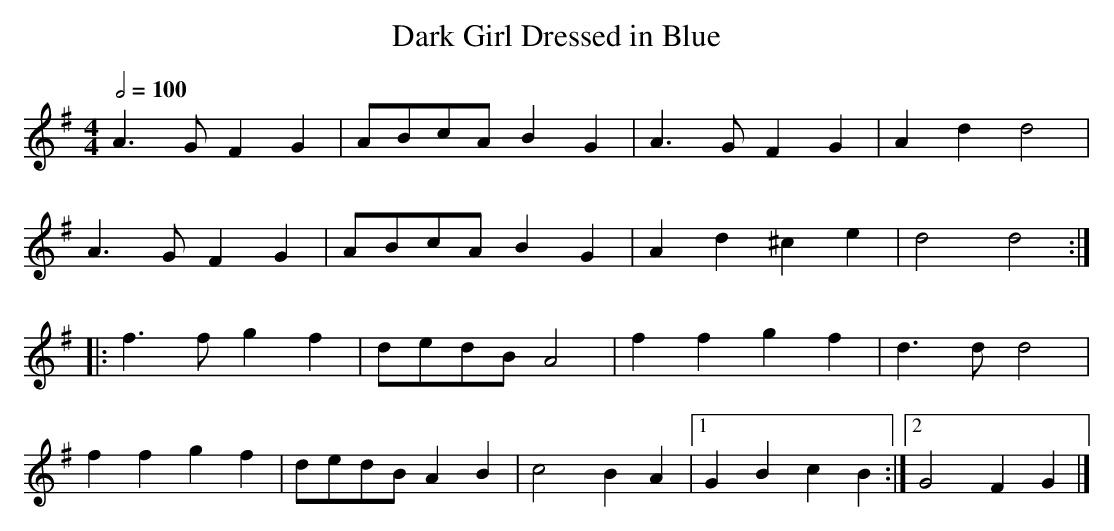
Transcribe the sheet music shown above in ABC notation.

X:1
T:Dark Girl Dressed in Blue
M:4/4
L:1/8
Q:1/2=100
K:G
A3G F2G2|ABcA B2G2|A3G F2G2|A2d2d4|
A3G F2G2|ABcA B2G2|A2d2^c2e2|d4d4:|
|:f3fg2f2|dedB A4|f2f2g2f2|d3d d4|
f2f2g2f2|dedB A2B2|c4B2A2|1G2B2c2B2:|2G4F2G2|]
